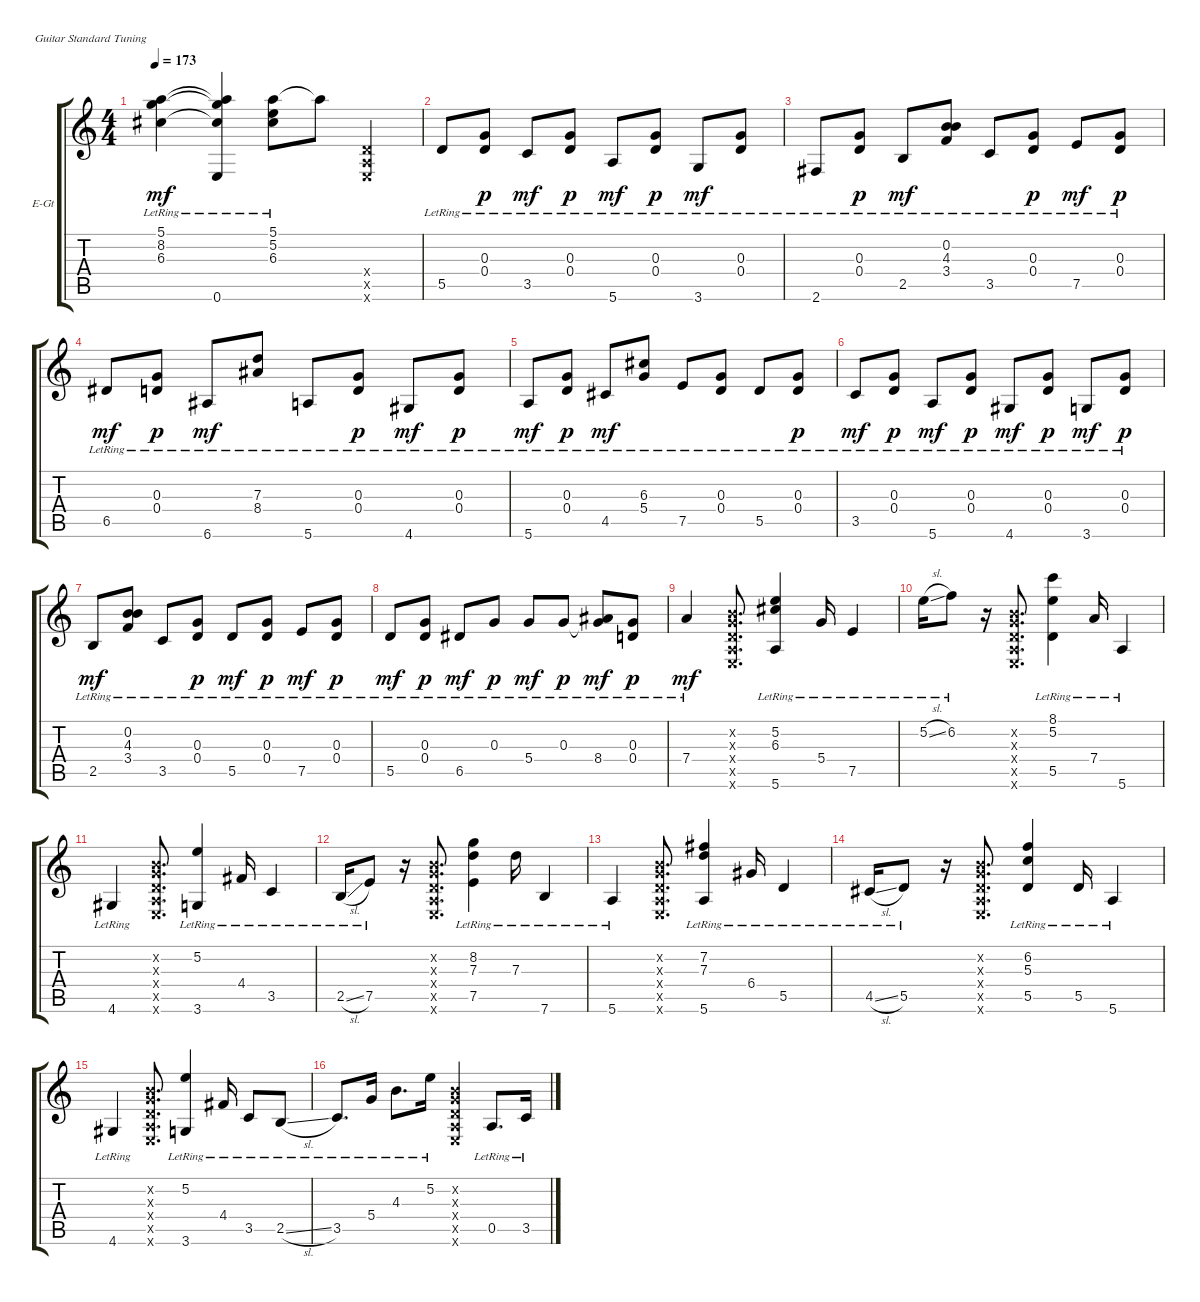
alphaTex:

\defaultSystemsLayout 4
\bracketExtendMode groupsimilarinstruments
\firstSystemTrackNameOrientation horizontal
\otherSystemsTrackNameOrientation horizontal
\track ("Electric Guitar" "E-Gt") {instrument electricguitarclean}
\staff {score tabs}
\tuning (E4 B3 G3 D3 A2 E2)
\ts (4 4)
\tempo 173
\clef g2
\ks c
(6.3{lr} 8.2{lr} 5.1{lr}).4{dy mf} (6.3{lr t} 8.2{lr t} 5.1{lr t} 0.6{lr}).4 (5.1{lr} 5.2{lr} 6.3{lr}).8 5.1{t}.8 (0.4{x} 0.5{x} 0.6{x}).4 |
5.5{lr}.8 (0.4{lr} 0.3{lr}).8{dy p} 3.5{lr}.8{dy mf} (0.4{lr} 0.3{lr}).8{dy p} 5.6{lr}.8{dy mf} (0.4{lr} 0.3{lr}).8{dy p} 3.6{lr}.8{dy mf} (0.4{lr} 0.3{lr}).8 |
2.6{lr}.8 (0.4{lr} 0.3{lr}).8{dy p} 2.5{lr}.8{dy mf} (3.4{lr} 4.3{lr} 0.2{lr}).8 3.5{lr}.8 (0.4{lr} 0.3{lr}).8{dy p} 7.5{lr}.8{dy mf} (0.4{lr} 0.3{lr}).8{dy p} |
6.5{lr}.8{dy mf} (0.4{lr} 0.3{lr}).8{dy p} 6.6{lr}.8{dy mf} (8.4{lr} 7.3{lr}).8 5.6{lr}.8 (0.3{lr} 0.4{lr}).8{dy p} 4.6{lr}.8{dy mf} (0.3{lr} 0.4{lr}).8{dy p} |
5.6{lr}.8{dy mf} (0.4{lr} 0.3{lr}).8{dy p} 4.5{lr}.8{dy mf} (6.3{lr} 5.4{lr}).8 7.5{lr}.8 (0.4{lr} 0.3{lr}).8 5.5{lr}.8 (0.4{lr} 0.3{lr}).8{dy p} |
3.5{lr}.8{dy mf} (0.4{lr} 0.3{lr}).8{dy p} 5.6{lr}.8{dy mf} (0.3{lr} 0.4{lr}).8{dy p} 4.6{lr}.8{dy mf} (0.4{lr} 0.3{lr}).8{dy p} 3.6{lr}.8{dy mf} (0.3{lr} 0.4{lr}).8{dy p} |
2.5{lr}.8{dy mf} (3.4{lr} 4.3{lr} 0.2{lr}).8 3.5{lr}.8 (0.4{lr} 0.3{lr}).8{dy p} 5.5{lr}.8{dy mf} (0.4{lr} 0.3{lr}).8{dy p} 7.5{lr}.8{dy mf} (0.4{lr} 0.3{lr}).8{dy p} |
5.5{lr}.8{dy mf} (0.3{lr} 0.4{lr}).8{dy p} 6.5{lr}.8{dy mf} 0.3{lr}.8{dy p} 5.4{lr}.8{dy mf} 0.3{lr}.8{dy p} (0.3{lr t} 8.4{lr}).8{dy mf} (0.4{lr} 0.3{lr}).8{dy p} |
7.4{lr}.4{dy mf} (0.2{x} 0.3{x} 0.4{x} 0.5{x} 0.6{x}).8{d} (5.6{lr} 6.3{lr} 5.2{lr}).4 5.4{lr}.16 7.5{lr}.4 |
5.2{sl lr}.16 6.2{lr}.8 r.16 (0.2{x} 0.3{x} 0.4{x} 0.5{x} 0.6{x}).8{d} (5.2{lr} 5.5{lr} 8.1{lr}).4 7.4{lr}.16 5.6{lr}.4 |
4.6{lr}.4 (0.4{x} 0.5{x} 0.6{x} 0.3{x} 0.2{x}).8{d} (3.6{lr} 5.2{lr}).4 4.4{lr}.16 3.5{lr}.4 |
2.5{sl lr}.16 7.5{lr}.8 r.16 (0.2{x} 0.3{x} 0.4{x} 0.5{x} 0.6{x}).8{d} (8.2{lr} 7.5{lr} 7.3{lr}).4 7.3{lr}.16 7.6{lr}.4 |
5.6{lr}.4 (0.2{x} 0.3{x} 0.4{x} 0.5{x} 0.6{x}).8{d} (5.6{lr} 7.3{lr} 7.2{lr}).4 6.4{lr}.16 5.5{lr}.4 |
4.5{sl lr}.16 5.5{lr}.8 r.16 (0.2{x} 0.3{x} 0.4{x} 0.5{x} 0.6{x}).8{d} (6.2{lr} 5.5{lr} 5.3{lr}).4 5.5{lr}.16 5.6{lr}.4 |
4.6{lr}.4 (0.4{x} 0.5{x} 0.6{x} 0.3{x} 0.2{x}).8{d} (3.6{lr} 5.2{lr}).4 4.4{lr}.16 3.5{lr}.8 2.5{sl lr}.8 |
3.5{lr}.8{d} 5.4{lr}.16 4.3{lr}.8{d} 5.2{lr}.16 (0.6{x} 0.5{x} 0.4{x} 0.3{x} 0.2{x}).4 0.5{lr}.8{d} 3.5{sl lr}.16
